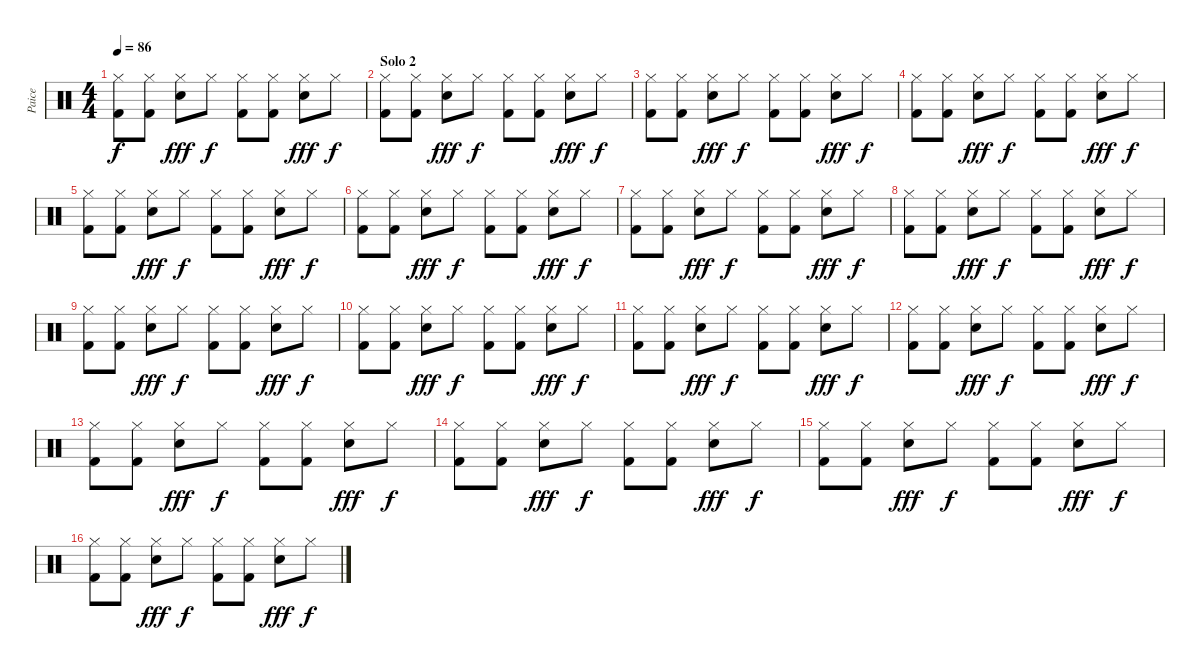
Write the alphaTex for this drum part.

\track ("Paice" "Paice") {instrument percussion}
\staff {score}
\articulation defaults
\ts (4 4)
\tempo 86
\clef neutral
\ks c
("Hi-Hat (closed)" "Kick (hit) 2").8{dy f} ("Hi-Hat (closed)" "Kick (hit) 2").8 ("Hi-Hat (closed)" "Electric Snare (hit)").8{dy fff} "Hi-Hat (closed)".8{dy f} ("Hi-Hat (closed)" "Kick (hit) 2").8 ("Hi-Hat (closed)" "Kick (hit) 2").8 ("Hi-Hat (closed)" "Electric Snare (hit)").8{dy fff} "Hi-Hat (closed)".8{dy f} |
\section ("" "Solo 2")
("Hi-Hat (closed)" "Kick (hit) 2").8 ("Hi-Hat (closed)" "Kick (hit) 2").8 ("Hi-Hat (closed)" "Electric Snare (hit)").8{dy fff} "Hi-Hat (closed)".8{dy f} ("Hi-Hat (closed)" "Kick (hit) 2").8 ("Hi-Hat (closed)" "Kick (hit) 2").8 ("Hi-Hat (closed)" "Electric Snare (hit)").8{dy fff} "Hi-Hat (closed)".8{dy f} |
("Hi-Hat (closed)" "Kick (hit) 2").8 ("Hi-Hat (closed)" "Kick (hit) 2").8 ("Hi-Hat (closed)" "Electric Snare (hit)").8{dy fff} "Hi-Hat (closed)".8{dy f} ("Hi-Hat (closed)" "Kick (hit) 2").8 ("Hi-Hat (closed)" "Kick (hit) 2").8 ("Hi-Hat (closed)" "Electric Snare (hit)").8{dy fff} "Hi-Hat (closed)".8{dy f} |
("Hi-Hat (closed)" "Kick (hit) 2").8 ("Hi-Hat (closed)" "Kick (hit) 2").8 ("Hi-Hat (closed)" "Electric Snare (hit)").8{dy fff} "Hi-Hat (closed)".8{dy f} ("Hi-Hat (closed)" "Kick (hit) 2").8 ("Hi-Hat (closed)" "Kick (hit) 2").8 ("Hi-Hat (closed)" "Electric Snare (hit)").8{dy fff} "Hi-Hat (closed)".8{dy f} |
("Hi-Hat (closed)" "Kick (hit) 2").8 ("Hi-Hat (closed)" "Kick (hit) 2").8 ("Hi-Hat (closed)" "Electric Snare (hit)").8{dy fff} "Hi-Hat (closed)".8{dy f} ("Hi-Hat (closed)" "Kick (hit) 2").8 ("Hi-Hat (closed)" "Kick (hit) 2").8 ("Hi-Hat (closed)" "Electric Snare (hit)").8{dy fff} "Hi-Hat (closed)".8{dy f} |
("Hi-Hat (closed)" "Kick (hit) 2").8 ("Hi-Hat (closed)" "Kick (hit) 2").8 ("Hi-Hat (closed)" "Electric Snare (hit)").8{dy fff} "Hi-Hat (closed)".8{dy f} ("Hi-Hat (closed)" "Kick (hit) 2").8 ("Hi-Hat (closed)" "Kick (hit) 2").8 ("Hi-Hat (closed)" "Electric Snare (hit)").8{dy fff} "Hi-Hat (closed)".8{dy f} |
("Hi-Hat (closed)" "Kick (hit) 2").8 ("Hi-Hat (closed)" "Kick (hit) 2").8 ("Hi-Hat (closed)" "Electric Snare (hit)").8{dy fff} "Hi-Hat (closed)".8{dy f} ("Hi-Hat (closed)" "Kick (hit) 2").8 ("Hi-Hat (closed)" "Kick (hit) 2").8 ("Hi-Hat (closed)" "Electric Snare (hit)").8{dy fff} "Hi-Hat (closed)".8{dy f} |
("Hi-Hat (closed)" "Kick (hit) 2").8 ("Hi-Hat (closed)" "Kick (hit) 2").8 ("Hi-Hat (closed)" "Electric Snare (hit)").8{dy fff} "Hi-Hat (closed)".8{dy f} ("Hi-Hat (closed)" "Kick (hit) 2").8 ("Hi-Hat (closed)" "Kick (hit) 2").8 ("Hi-Hat (closed)" "Electric Snare (hit)").8{dy fff} "Hi-Hat (closed)".8{dy f} |
("Hi-Hat (closed)" "Kick (hit) 2").8 ("Hi-Hat (closed)" "Kick (hit) 2").8 ("Hi-Hat (closed)" "Electric Snare (hit)").8{dy fff} "Hi-Hat (closed)".8{dy f} ("Hi-Hat (closed)" "Kick (hit) 2").8 ("Hi-Hat (closed)" "Kick (hit) 2").8 ("Hi-Hat (closed)" "Electric Snare (hit)").8{dy fff} "Hi-Hat (closed)".8{dy f} |
("Hi-Hat (closed)" "Kick (hit) 2").8 ("Hi-Hat (closed)" "Kick (hit) 2").8 ("Hi-Hat (closed)" "Electric Snare (hit)").8{dy fff} "Hi-Hat (closed)".8{dy f} ("Hi-Hat (closed)" "Kick (hit) 2").8 ("Hi-Hat (closed)" "Kick (hit) 2").8 ("Hi-Hat (closed)" "Electric Snare (hit)").8{dy fff} "Hi-Hat (closed)".8{dy f} |
("Hi-Hat (closed)" "Kick (hit) 2").8 ("Hi-Hat (closed)" "Kick (hit) 2").8 ("Hi-Hat (closed)" "Electric Snare (hit)").8{dy fff} "Hi-Hat (closed)".8{dy f} ("Hi-Hat (closed)" "Kick (hit) 2").8 ("Hi-Hat (closed)" "Kick (hit) 2").8 ("Hi-Hat (closed)" "Electric Snare (hit)").8{dy fff} "Hi-Hat (closed)".8{dy f} |
("Hi-Hat (closed)" "Kick (hit) 2").8 ("Hi-Hat (closed)" "Kick (hit) 2").8 ("Hi-Hat (closed)" "Electric Snare (hit)").8{dy fff} "Hi-Hat (closed)".8{dy f} ("Hi-Hat (closed)" "Kick (hit) 2").8 ("Hi-Hat (closed)" "Kick (hit) 2").8 ("Hi-Hat (closed)" "Electric Snare (hit)").8{dy fff} "Hi-Hat (closed)".8{dy f} |
("Hi-Hat (closed)" "Kick (hit) 2").8 ("Hi-Hat (closed)" "Kick (hit) 2").8 ("Hi-Hat (closed)" "Electric Snare (hit)").8{dy fff} "Hi-Hat (closed)".8{dy f} ("Hi-Hat (closed)" "Kick (hit) 2").8 ("Hi-Hat (closed)" "Kick (hit) 2").8 ("Hi-Hat (closed)" "Electric Snare (hit)").8{dy fff} "Hi-Hat (closed)".8{dy f} |
("Hi-Hat (closed)" "Kick (hit) 2").8 ("Hi-Hat (closed)" "Kick (hit) 2").8 ("Hi-Hat (closed)" "Electric Snare (hit)").8{dy fff} "Hi-Hat (closed)".8{dy f} ("Hi-Hat (closed)" "Kick (hit) 2").8 ("Hi-Hat (closed)" "Kick (hit) 2").8 ("Hi-Hat (closed)" "Electric Snare (hit)").8{dy fff} "Hi-Hat (closed)".8{dy f} |
("Hi-Hat (closed)" "Kick (hit) 2").8 ("Hi-Hat (closed)" "Kick (hit) 2").8 ("Hi-Hat (closed)" "Electric Snare (hit)").8{dy fff} "Hi-Hat (closed)".8{dy f} ("Hi-Hat (closed)" "Kick (hit) 2").8 ("Hi-Hat (closed)" "Kick (hit) 2").8 ("Hi-Hat (closed)" "Electric Snare (hit)").8{dy fff} "Hi-Hat (closed)".8{dy f} |
("Hi-Hat (closed)" "Kick (hit) 2").8 ("Hi-Hat (closed)" "Kick (hit) 2").8 ("Hi-Hat (closed)" "Electric Snare (hit)").8{dy fff} "Hi-Hat (closed)".8{dy f} ("Hi-Hat (closed)" "Kick (hit) 2").8 ("Hi-Hat (closed)" "Kick (hit) 2").8 ("Hi-Hat (closed)" "Electric Snare (hit)").8{dy fff} "Hi-Hat (closed)".8{dy f}
